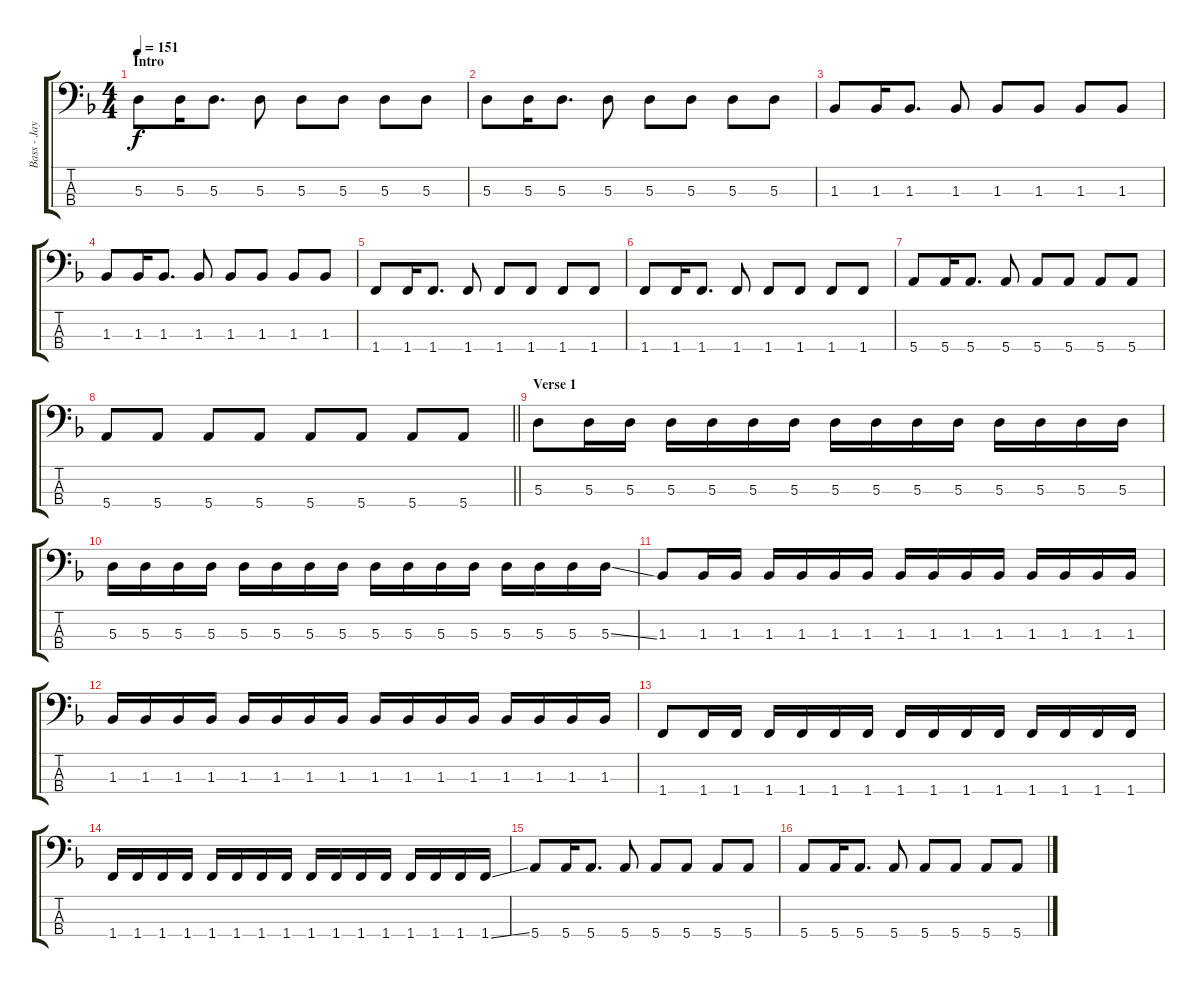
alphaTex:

\track ("Bass - Jay Bentley" "Bass - Jay") {instrument electricbasspick}
\staff {score tabs}
\tuning (G2 D2 A1 E1) {hide}
\ts (4 4)
\section ("" "Intro")
\tempo 151
\clef f4
\ks f
5.3.8{dy f instrument electricbasspick} 5.3.16 5.3.8{d} 5.3.8 5.3.8 5.3.8 5.3.8 5.3.8 |
5.3.8 5.3.16 5.3.8{d} 5.3.8 5.3.8 5.3.8 5.3.8 5.3.8 |
1.3.8 1.3.16 1.3.8{d} 1.3.8 1.3.8 1.3.8 1.3.8 1.3.8 |
1.3.8 1.3.16 1.3.8{d} 1.3.8 1.3.8 1.3.8 1.3.8 1.3.8 |
1.4.8 1.4.16 1.4.8{d} 1.4.8 1.4.8 1.4.8 1.4.8 1.4.8 |
1.4.8 1.4.16 1.4.8{d} 1.4.8 1.4.8 1.4.8 1.4.8 1.4.8 |
5.4.8 5.4.16 5.4.8{d} 5.4.8 5.4.8 5.4.8 5.4.8 5.4.8 |
\barLineRight lightlight
5.4.8 5.4.8 5.4.8 5.4.8 5.4.8 5.4.8 5.4.8 5.4.8 |
\section ("" "Verse 1")
5.3.8 5.3.16 5.3.16 5.3.16 5.3.16 5.3.16 5.3.16 5.3.16 5.3.16 5.3.16 5.3.16 5.3.16 5.3.16 5.3.16 5.3.16 |
5.3.16 5.3.16 5.3.16 5.3.16 5.3.16 5.3.16 5.3.16 5.3.16 5.3.16 5.3.16 5.3.16 5.3.16 5.3.16 5.3.16 5.3.16 5.3{ss}.16 |
1.3.8 1.3.16 1.3.16 1.3.16 1.3.16 1.3.16 1.3.16 1.3.16 1.3.16 1.3.16 1.3.16 1.3.16 1.3.16 1.3.16 1.3.16 |
1.3.16 1.3.16 1.3.16 1.3.16 1.3.16 1.3.16 1.3.16 1.3.16 1.3.16 1.3.16 1.3.16 1.3.16 1.3.16 1.3.16 1.3.16 1.3.16 |
1.4.8 1.4.16 1.4.16 1.4.16 1.4.16 1.4.16 1.4.16 1.4.16 1.4.16 1.4.16 1.4.16 1.4.16 1.4.16 1.4.16 1.4.16 |
1.4.16 1.4.16 1.4.16 1.4.16 1.4.16 1.4.16 1.4.16 1.4.16 1.4.16 1.4.16 1.4.16 1.4.16 1.4.16 1.4.16 1.4.16 1.4{ss}.16 |
5.4.8 5.4.16 5.4.8{d} 5.4.8 5.4.8 5.4.8 5.4.8 5.4.8 |
5.4.8 5.4.16 5.4.8{d} 5.4.8 5.4.8 5.4.8 5.4.8 5.4.8
